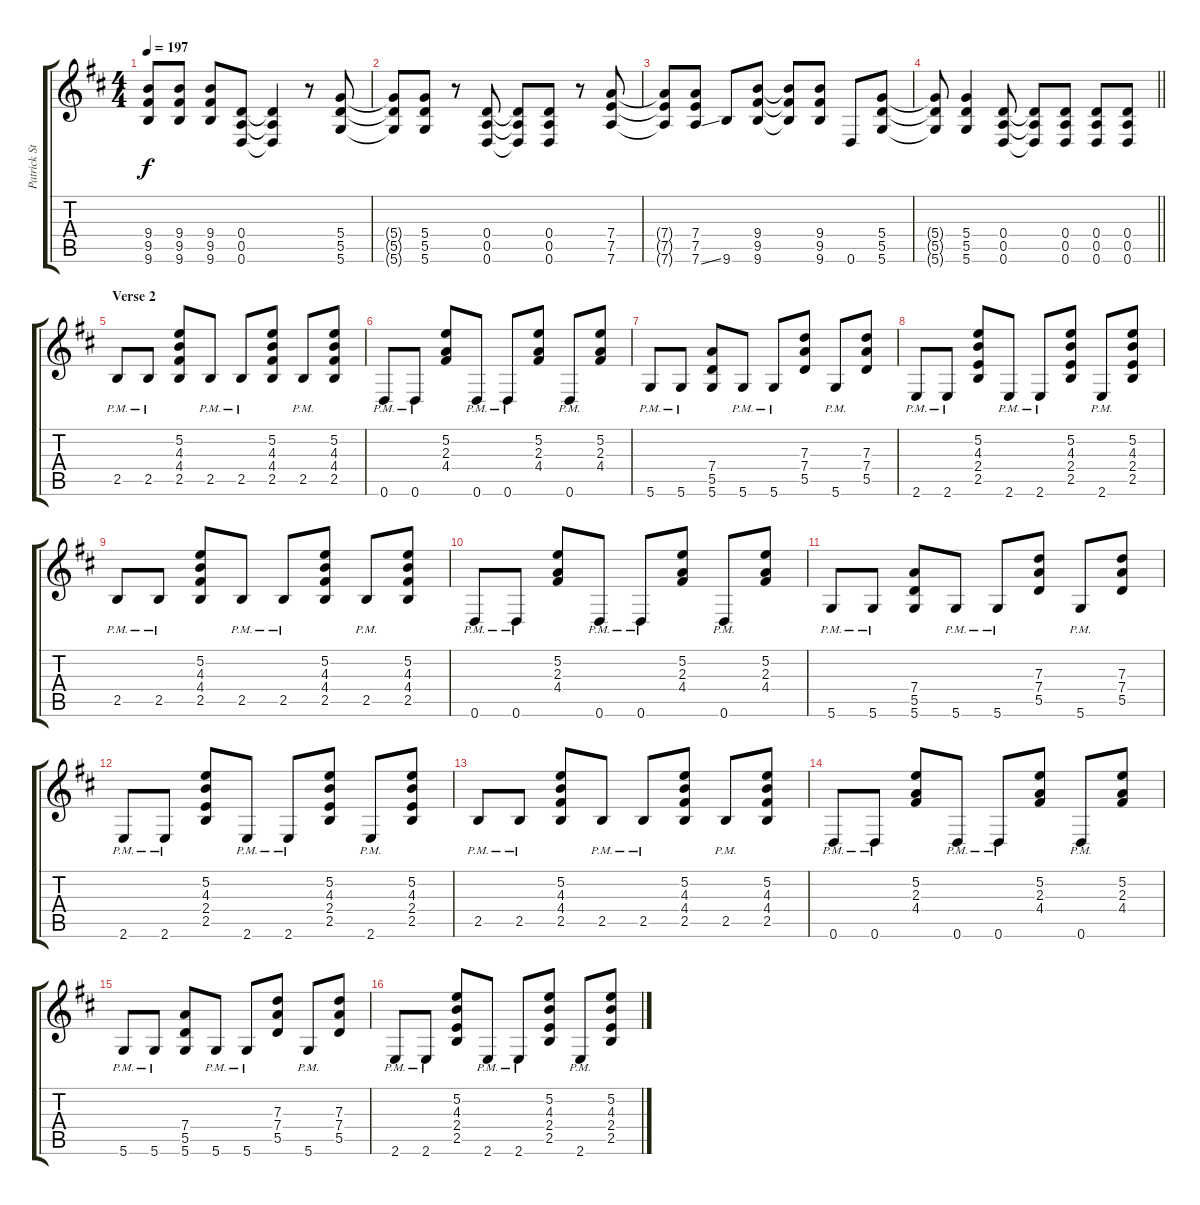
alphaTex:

\track ("Patrick Stump (Rhythm Guitar)" "Patrick St") {instrument distortionguitar}
\staff {score tabs}
\tuning (E4 B3 G3 D3 A2 D2) {hide}
\ts (4 4)
\tempo 197
\clef g2
\ks d
(9.4{t} 9.5{t} 9.6{t}).8{dy f} (9.4 9.5 9.6).8 (9.4 9.5 9.6).8 (0.4 0.5 0.6).8 (0.4{t} 0.5{t} 0.6{t}).4 r.8 (5.4 5.5 5.6).8 |
(5.4{t} 5.5{t} 5.6{t}).8 (5.4 5.5 5.6).8 r.8 (0.4 0.5 0.6).8 (0.4{t} 0.5{t} 0.6{t}).8 (0.4 0.5 0.6).8 r.8 (7.4 7.5 7.6).8 |
(7.4{t} 7.5{t} 7.6{t}).8 (7.4 7.5 7.6{ss}).8 9.6.8 (9.4 9.5 9.6).8 (9.4{t} 9.5{t} 9.6{t}).8 (9.4 9.5 9.6).8 0.6.8 (5.4 5.5 5.6).8 |
\barLineRight lightlight
(5.4{t} 5.5{t} 5.6{t}).8 (5.4 5.5 5.6).4 (0.4 0.5 0.6).8 (0.4{t} 0.5{t} 0.6{t}).8 (0.4 0.5 0.6).8 (0.4 0.5 0.6).8 (0.4 0.5 0.6).8 |
\section ("" "Verse 2")
2.5{pm}.8 2.5{pm}.8 (5.2 4.3 4.4 2.5).8 2.5{pm}.8 2.5{pm}.8 (5.2 4.3 4.4 2.5).8 2.5{pm}.8 (5.2 4.3 4.4 2.5).8 |
0.6{pm}.8 0.6{pm}.8 (5.2 2.3 4.4).8 0.6{pm}.8 0.6{pm}.8 (5.2 2.3 4.4).8 0.6{pm}.8 (5.2 2.3 4.4).8 |
5.6{pm}.8 5.6{pm}.8 (7.4 5.5 5.6).8 5.6{pm}.8 5.6{pm}.8 (7.3 7.4 5.5).8 5.6{pm}.8 (7.3 7.4 5.5).8 |
2.6{pm}.8 2.6{pm}.8 (5.2 4.3 2.4 2.5).8 2.6{pm}.8 2.6{pm}.8 (5.2 4.3 2.4 2.5).8 2.6{pm}.8 (5.2 4.3 2.4 2.5).8 |
2.5{pm}.8 2.5{pm}.8 (5.2 4.3 4.4 2.5).8 2.5{pm}.8 2.5{pm}.8 (5.2 4.3 4.4 2.5).8 2.5{pm}.8 (5.2 4.3 4.4 2.5).8 |
0.6{pm}.8 0.6{pm}.8 (5.2 2.3 4.4).8 0.6{pm}.8 0.6{pm}.8 (5.2 2.3 4.4).8 0.6{pm}.8 (5.2 2.3 4.4).8 |
5.6{pm}.8 5.6{pm}.8 (7.4 5.5 5.6).8 5.6{pm}.8 5.6{pm}.8 (7.3 7.4 5.5).8 5.6{pm}.8 (7.3 7.4 5.5).8 |
2.6{pm}.8 2.6{pm}.8 (5.2 4.3 2.4 2.5).8 2.6{pm}.8 2.6{pm}.8 (5.2 4.3 2.4 2.5).8 2.6{pm}.8 (5.2 4.3 2.4 2.5).8 |
2.5{pm}.8 2.5{pm}.8 (5.2 4.3 4.4 2.5).8 2.5{pm}.8 2.5{pm}.8 (5.2 4.3 4.4 2.5).8 2.5{pm}.8 (5.2 4.3 4.4 2.5).8 |
0.6{pm}.8 0.6{pm}.8 (5.2 2.3 4.4).8 0.6{pm}.8 0.6{pm}.8 (5.2 2.3 4.4).8 0.6{pm}.8 (5.2 2.3 4.4).8 |
5.6{pm}.8 5.6{pm}.8 (7.4 5.5 5.6).8 5.6{pm}.8 5.6{pm}.8 (7.3 7.4 5.5).8 5.6{pm}.8 (7.3 7.4 5.5).8 |
2.6{pm}.8 2.6{pm}.8 (5.2 4.3 2.4 2.5).8 2.6{pm}.8 2.6{pm}.8 (5.2 4.3 2.4 2.5).8 2.6{pm}.8 (5.2 4.3 2.4 2.5).8
